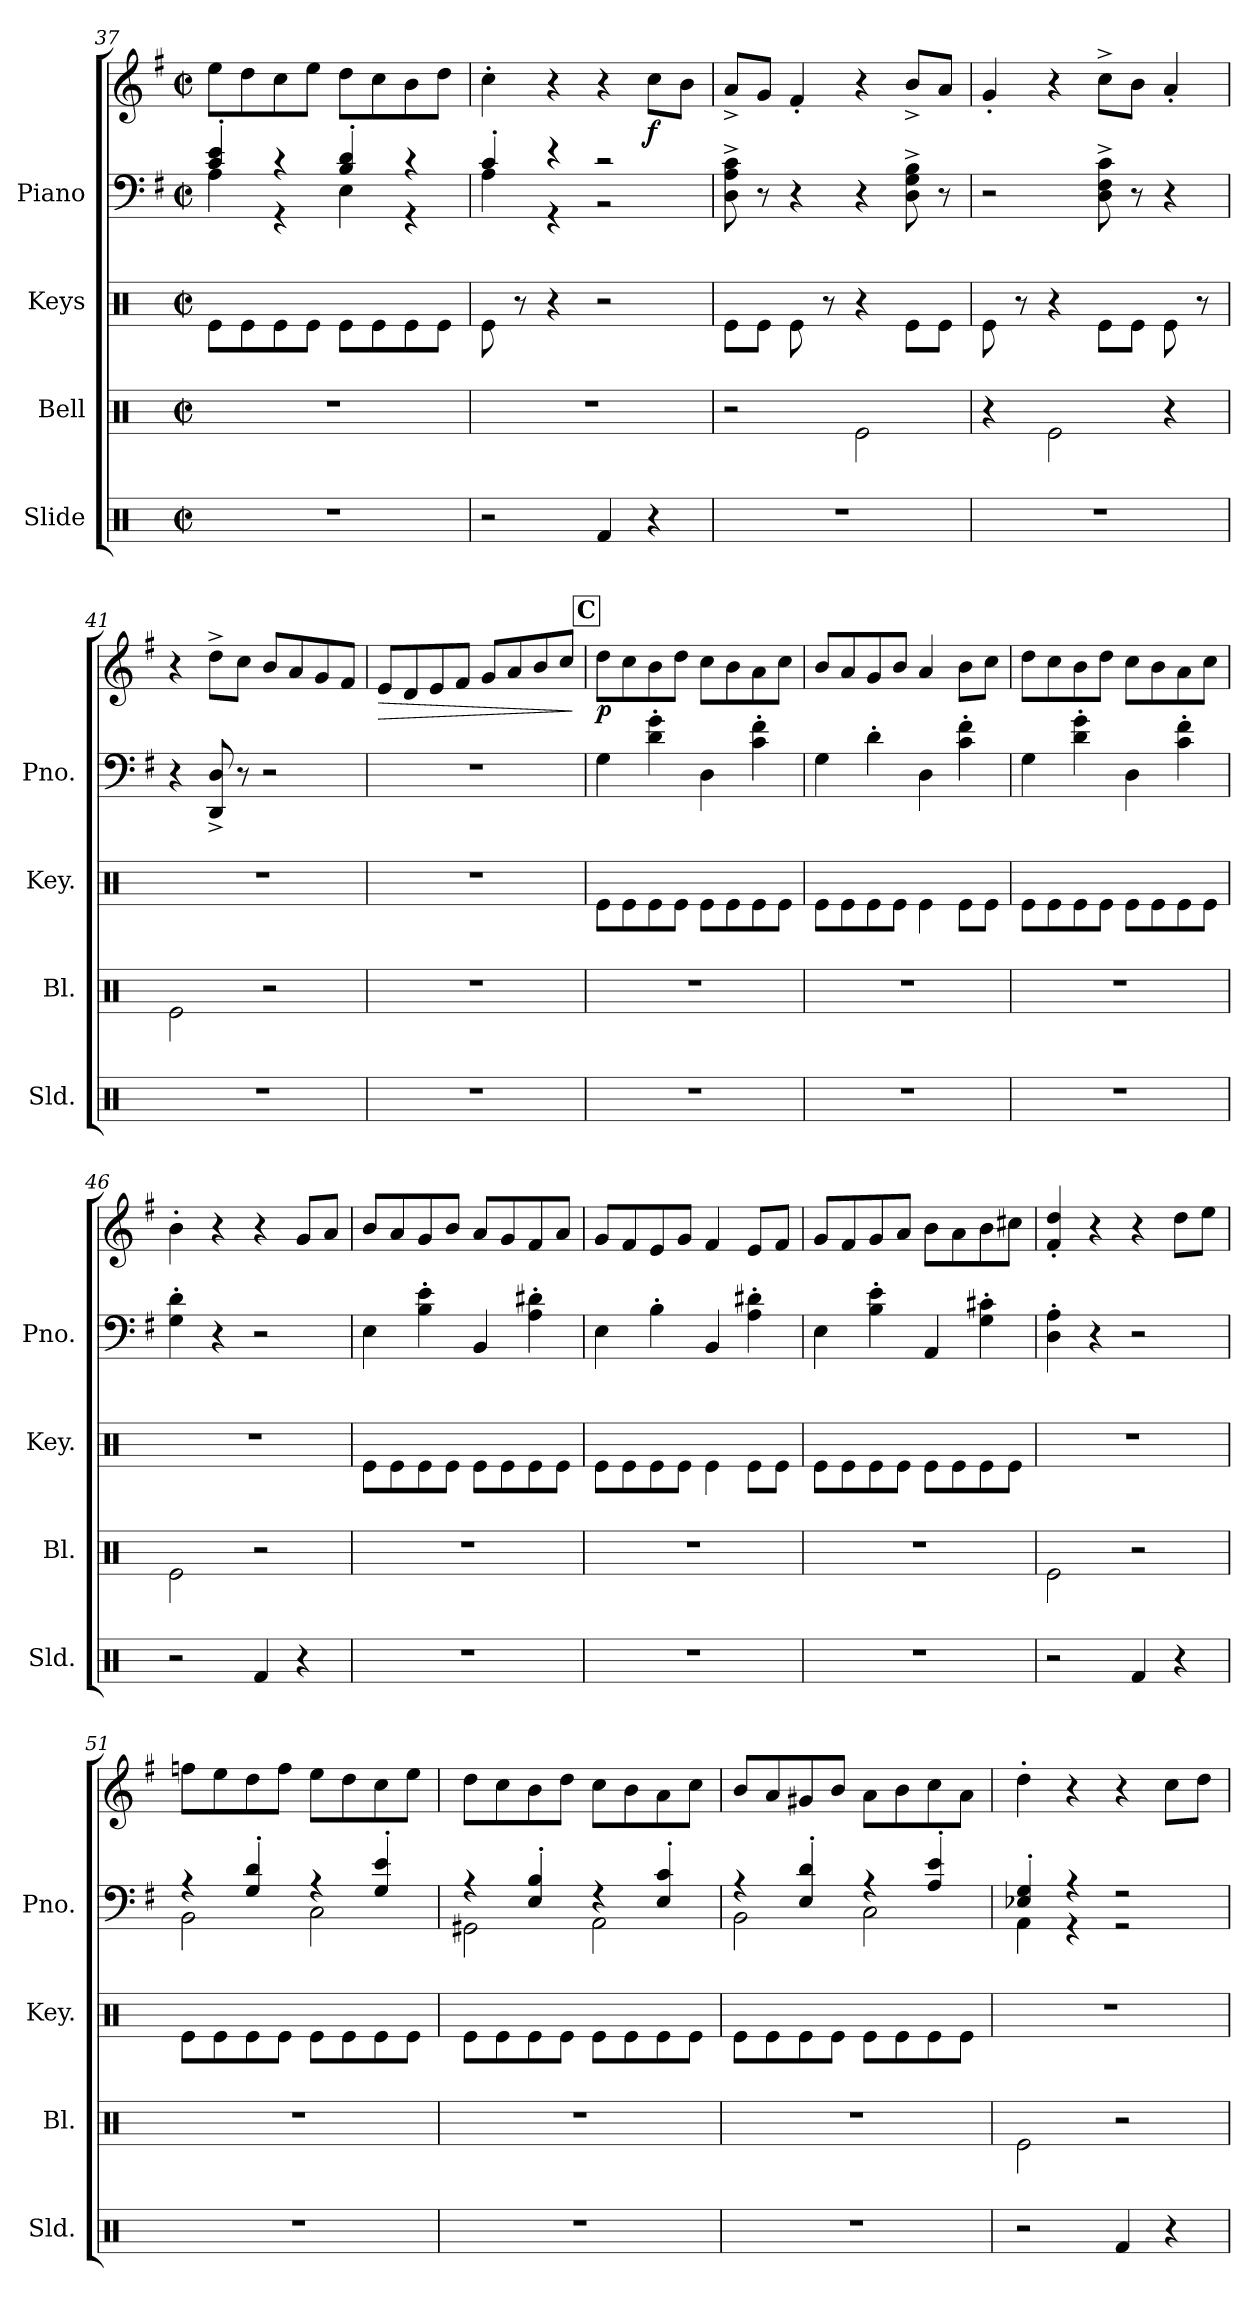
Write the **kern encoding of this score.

**kern	**kern	**kern	**kern	**kern	**dynam
*part4	*part3	*part2	*part1	*part1	*part1
*staff5	*staff4	*staff3	*staff2	*staff1	*staff1/2
*I"Slide	*I"Bell	*I"Keys	*I"Piano	*	*
*I'Sld.	*I'Bl.	*I'Key.	*I'Pno.	*	*
*clefX	*clefX	*clefX	*clefF4	*clefG2	*
*k[]	*k[]	*k[]	*k[f#]	*k[f#]	*
*M2/2	*M2/2	*M2/2	*M2/2	*M2/2	*
*met(c|)	*met(c|)	*met(c|)	*met(c|)	*met(c|)	*
=37	=37	=37	=37	=37	=37
*	*	*	*^	*	*
1r	1r	8Re\L	4c/' 4e/'	4A\	8ee\L	.
.	.	8Re\	.	.	8dd\	.
.	.	8Re\	4r	4r	8cc\	.
.	.	8Re\J	.	.	8ee\J	.
.	.	8Re\L	4B/' 4d/'	4E\	8dd\L	.
.	.	8Re\	.	.	8cc\	.
.	.	8Re\	4r	4r	8b\	.
.	.	8Re\J	.	.	8dd\J	.
=38	=38	=38	=38	=38	=38	=38
2r	1r	8Re\	4c'/	4A\	4cc'\	.
.	.	8r	.	.	.	.
.	.	4r	4r	4r	4r	.
4Rf/	.	2r	2r	2r	4r	.
!	!	!	!	!	!	!LO:DY:b
4r	.	.	.	.	8cc\L	f
.	.	.	.	.	8b\J	.
*	*	*	*v	*v	*	*
!!LO:LB:g=z
=39	=39	=39	=39	=39	=39
1r	2r	8Re\L	8D\^ 8A\^ 8c\^	8a^/L	.
.	.	8Re\J	8r	8g/J	.
.	.	8Re\	4r	4f#'/	.
.	.	8r	.	.	.
.	2Re\	4r	4r	4r	.
.	.	8Re\L	8D\^ 8G\^ 8B\^	8b^/L	.
.	.	8Re\J	8r	8a/J	.
=40	=40	=40	=40	=40	=40
1r	4r	8Re\	2r	4g'/	.
.	.	8r	.	.	.
.	2Re\	4r	.	4r	.
.	.	8Re\L	8D\^ 8F#\^ 8c\^	8cc^\L	.
.	.	8Re\J	8r	8b\J	.
.	4r	8Re\	4r	4a'/	.
.	.	8r	.	.	.
=41	=41	=41	=41	=41	=41
1r	2Re\	1r	4r	4r	.
.	.	.	8DD/^ 8D/^	8dd^\L	.
.	.	.	8r	8cc\J	.
.	2r	.	2r	8b/L	.
.	.	.	.	8a/	.
.	.	.	.	8g/	.
.	.	.	.	8f#/J	.
=42	=42	=42	=42	=42	=42
!	!	!	!	!	!LO:HP:b
1r	1r	1r	1r	8e/L	>
.	.	.	.	8d/	.
.	.	.	.	8e/	.
.	.	.	.	8f#/J	.
.	.	.	.	8g/L	.
.	.	.	.	8a/	.
.	.	.	.	8b/	.
.	.	.	.	8cc/J	.
.	.	.	.	.	]
!!LO:REH:place=s1:a:B:fs=14:t=C
=43	=43	=43	=43	=43	=43
!	!	!	!	!	!LO:DY:b
1r	1r	8Re\L	4G\	8dd\L	p
.	.	8Re\	.	8cc\	.
.	.	8Re\	4d\' 4g\'	8b\	.
.	.	8Re\J	.	8dd\J	.
.	.	8Re\L	4D\	8cc\L	.
.	.	8Re\	.	8b\	.
.	.	8Re\	4c\' 4f#\'	8a\	.
.	.	8Re\J	.	8cc\J	.
!!LO:LB:g=z
=44	=44	=44	=44	=44	=44
1r	1r	8Re\L	4G\	8b/L	.
.	.	8Re\	.	8a/	.
.	.	8Re\	4d'\	8g/	.
.	.	8Re\J	.	8b/J	.
.	.	4Re\	4D\	4a/	.
.	.	8Re\L	4c\' 4f#\'	8b\L	.
.	.	8Re\J	.	8cc\J	.
=45	=45	=45	=45	=45	=45
1r	1r	8Re\L	4G\	8dd\L	.
.	.	8Re\	.	8cc\	.
.	.	8Re\	4d\' 4g\'	8b\	.
.	.	8Re\J	.	8dd\J	.
.	.	8Re\L	4D\	8cc\L	.
.	.	8Re\	.	8b\	.
.	.	8Re\	4c\' 4f#\'	8a\	.
.	.	8Re\J	.	8cc\J	.
=46	=46	=46	=46	=46	=46
2r	2Re\	1r	4G\' 4d\'	4b'\	.
.	.	.	4r	4r	.
4Rf/	2r	.	2r	4r	.
4r	.	.	.	8g/L	.
.	.	.	.	8a/J	.
=47	=47	=47	=47	=47	=47
1r	1r	8Re\L	4E\	8b/L	.
.	.	8Re\	.	8a/	.
.	.	8Re\	4B\' 4e\'	8g/	.
.	.	8Re\J	.	8b/J	.
.	.	8Re\L	4BB/	8a/L	.
.	.	8Re\	.	8g/	.
.	.	8Re\	4A\' 4d#X\'	8f#/	.
.	.	8Re\J	.	8a/J	.
=48	=48	=48	=48	=48	=48
1r	1r	8Re\L	4E\	8g/L	.
.	.	8Re\	.	8f#/	.
.	.	8Re\	4B'\	8e/	.
.	.	8Re\J	.	8g/J	.
.	.	4Re\	4BB/	4f#/	.
.	.	8Re\L	4A\' 4d#X\'	8e/L	.
.	.	8Re\J	.	8f#/J	.
!!LO:PB:g=z
=49	=49	=49	=49	=49	=49
1r	1r	8Re\L	4E\	8g/L	.
.	.	8Re\	.	8f#/	.
.	.	8Re\	4B\' 4e\'	8g/	.
.	.	8Re\J	.	8a/J	.
.	.	8Re\L	4AA/	8b\L	.
.	.	8Re\	.	8a\	.
.	.	8Re\	4G\' 4c#X\'	8b\	.
.	.	8Re\J	.	8cc#X\J	.
=50	=50	=50	=50	=50	=50
2r	2Re\	1r	4D\' 4A\'	4f#/' 4dd/'	.
.	.	.	4r	4r	.
4Rf/	2r	.	2r	4r	.
4r	.	.	.	8dd\L	.
.	.	.	.	8ee\J	.
=51	=51	=51	=51	=51	=51
*	*	*	*^	*	*
1r	1r	8Re\L	4r	2BB\	8ffn\L	.
.	.	8Re\	.	.	8ee\	.
.	.	8Re\	4G/' 4d/'	.	8dd\	.
.	.	8Re\J	.	.	8ff\J	.
.	.	8Re\L	4r	2C\	8ee\L	.
.	.	8Re\	.	.	8dd\	.
.	.	8Re\	4G/' 4e/'	.	8cc\	.
.	.	8Re\J	.	.	8ee\J	.
=52	=52	=52	=52	=52	=52	=52
1r	1r	8Re\L	4r	2GG#X\	8dd\L	.
.	.	8Re\	.	.	8cc\	.
.	.	8Re\	4E/' 4B/'	.	8b\	.
.	.	8Re\J	.	.	8dd\J	.
.	.	8Re\L	4r	2AA\	8cc\L	.
.	.	8Re\	.	.	8b\	.
.	.	8Re\	4E/' 4c/'	.	8a\	.
.	.	8Re\J	.	.	8cc\J	.
=53	=53	=53	=53	=53	=53	=53
1r	1r	8Re\L	4r	2BB\	8b/L	.
.	.	8Re\	.	.	8a/	.
.	.	8Re\	4E/' 4d/'	.	8g#X/	.
.	.	8Re\J	.	.	8b/J	.
.	.	8Re\L	4r	2C\	8a\L	.
.	.	8Re\	.	.	8b\	.
.	.	8Re\	4A/' 4e/'	.	8cc\	.
.	.	8Re\J	.	.	8a\J	.
=54	=54	=54	=54	=54	=54	=54
2r	2Re\	1r	4E-X/' 4G/'	4AA\	4dd'\	.
.	.	.	4r	4r	4r	.
4Rf/	2r	.	2r	2r	4r	.
4r	.	.	.	.	8cc\L	.
.	.	.	.	.	8dd\J	.
*	*	*	*v	*v	*	*
=	=	=	=	=	=
*-	*-	*-	*-	*-	*-
